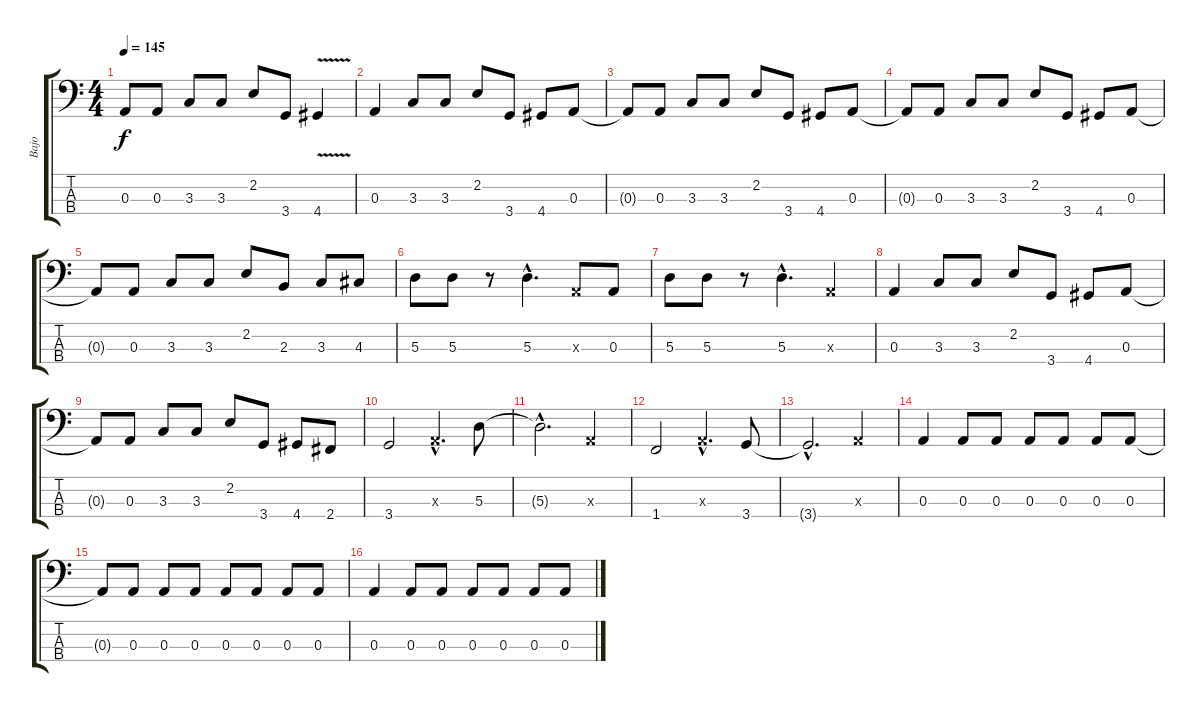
\track ("Bajo" "Bajo") {instrument electricbasspick}
\staff {score tabs}
\tuning (G2 D2 A1 E1) {hide}
\ts (4 4)
\tempo 145
\clef f4
\ks c
0.3{t}.8{dy f} 0.3.8 3.3.8 3.3.8 2.2.8 3.4.8 4.4{v}.4 |
0.3.4 3.3.8 3.3.8 2.2.8 3.4.8 4.4.8 0.3.8 |
0.3{t}.8 0.3.8 3.3.8 3.3.8 2.2.8 3.4.8 4.4.8 0.3.8 |
0.3{t}.8 0.3.8 3.3.8 3.3.8 2.2.8 3.4.8 4.4.8 0.3.8 |
0.3{t}.8 0.3.8 3.3.8 3.3.8 2.2.8 2.3.8 3.3.8 4.3.8 |
5.3.8 5.3.8 r.8 5.3{hac}.4{d} 0.3{x}.8 0.3.8 |
5.3.8 5.3.8 r.8 5.3{hac}.4{d} 0.3{x}.4 |
0.3.4 3.3.8 3.3.8 2.2.8 3.4.8 4.4.8 0.3.8 |
0.3{t}.8 0.3.8 3.3.8 3.3.8 2.2.8 3.4.8 4.4.8 2.4.8 |
3.4.2 0.3{hac x}.4{d} 5.3.8 |
5.3{hac t}.2{d} 0.3{x}.4 |
1.4.2 0.3{hac x}.4{d} 3.4.8 |
3.4{hac t}.2{d} 0.3{x}.4 |
0.3.4 0.3.8 0.3.8 0.3.8 0.3.8 0.3.8 0.3.8 |
0.3{t}.8 0.3.8 0.3.8 0.3.8 0.3.8 0.3.8 0.3.8 0.3.8 |
0.3.4 0.3.8 0.3.8 0.3.8 0.3.8 0.3.8 0.3.8
